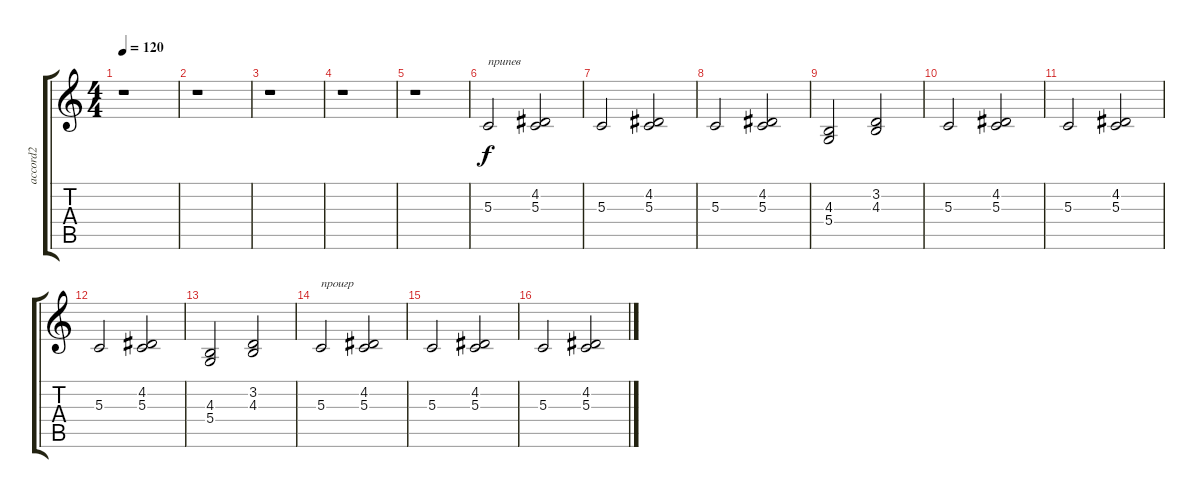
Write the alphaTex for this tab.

\track ("accord2" "accord2") {instrument accordion}
\staff {score tabs}
\tuning (E4 B3 G3 D3 A2 E2) {hide}
\ts (4 4)
\tempo 120
\clef g2
\ks c
r.1{dy f} |
r.1 |
r.1 |
r.1 |
r.1 |
5.3.2{txt "припев"} (4.2 5.3).2 |
5.3.2 (4.2 5.3).2 |
5.3.2 (4.2 5.3).2 |
(4.3 5.4).2 (3.2 4.3).2 |
5.3.2 (4.2 5.3).2 |
5.3.2 (4.2 5.3).2 |
5.3.2 (4.2 5.3).2 |
(4.3 5.4).2 (3.2 4.3).2 |
5.3.2{txt "проигр"} (4.2 5.3).2 |
5.3.2 (4.2 5.3).2 |
5.3.2 (4.2 5.3).2
